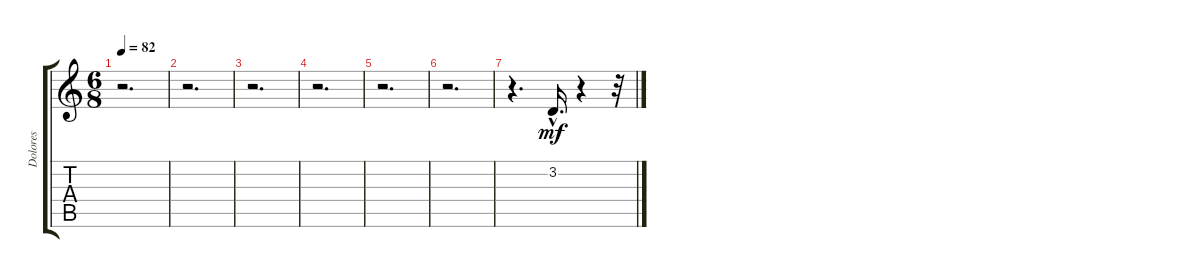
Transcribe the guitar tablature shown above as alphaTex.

\track ("Dolores" "Dolores") {instrument panflute}
\staff {score tabs}
\tuning (E4 B3 G3 D3 A2 E2) {hide}
\ts (6 8)
\tempo 82
\clef g2
\ks c
r.2{d dy f} |
r.2{d} |
r.2{d} |
r.2{d} |
r.2{d} |
r.2{d} |
r.4{d} 3.2{hac}.16{d dy mf} r.4 r.32
